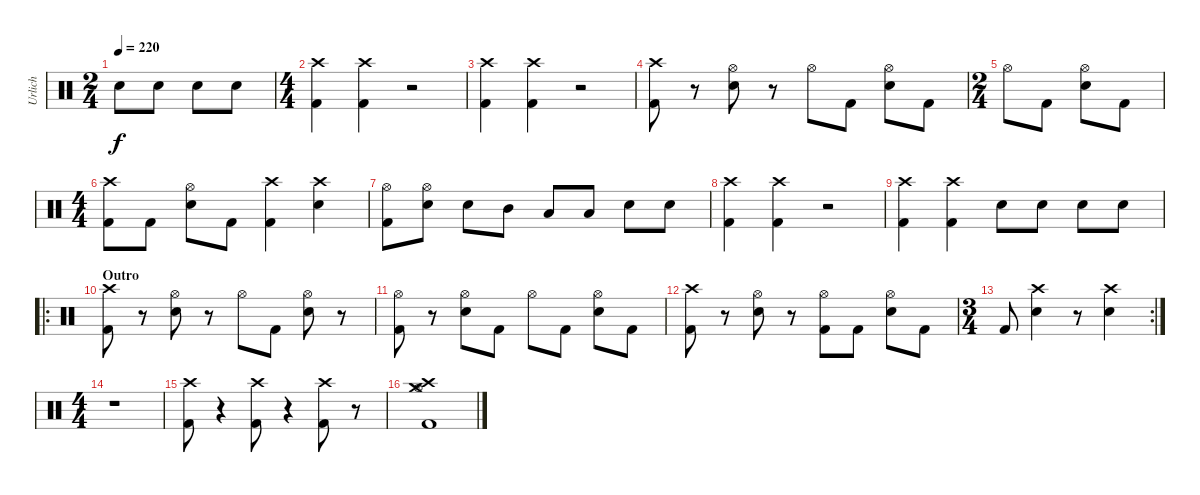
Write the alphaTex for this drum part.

\track ("Urlich" "Urlich") {instrument percussion}
\staff {score}
\articulation defaults
\ts (2 4)
\tempo 220
\clef neutral
\ks c "Snare (hit) 2".8{dy f} "Snare (hit) 2".8 "Snare (hit) 2".8 "Snare (hit) 2".8
|
\ts (4 4)
("Crash high (hit)" "Kick (hit) 2").4 ("Crash high (hit)" "Kick (hit) 2").4 r.2 |
("Crash high (hit)" "Kick (hit) 2").4 ("Crash high (hit)" "Kick (hit) 2").4 r.2 |
("Crash high (hit)" "Kick (hit) 2").8 r.8 ("Hi-Hat (open)" "Snare (hit) 2").8 r.8 "Hi-Hat (open)".8 "Kick (hit) 2".8 ("Snare (hit) 2" "Hi-Hat (open)").8 "Kick (hit) 2".8 |
\ts (2 4)
"Hi-Hat (open)".8 "Kick (hit) 2".8 ("Hi-Hat (open)" "Snare (hit) 2").8 "Kick (hit) 2".8 |
\ts (4 4)
("Crash high (hit)" "Kick (hit) 2").8 "Kick (hit) 2".8 ("Hi-Hat (open)" "Snare (hit) 2").8 "Kick (hit) 2".8 ("Crash high (hit)" "Kick (hit) 2").4 ("Crash high (hit)" "Snare (hit) 2").4 |
("Hi-Hat (open)" "Kick (hit) 2").8 ("Hi-Hat (open)" "Snare (hit) 2").8 "Snare (hit) 2".8 "Mid Tom (hit)".8 "Low Tom (hit)".8 "Low Tom (hit)".8 "Snare (hit) 2".8 "Snare (hit) 2".8 |
("Crash high (hit)" "Kick (hit) 2").4 ("Crash high (hit)" "Kick (hit) 2").4 r.2 |
("Crash high (hit)" "Kick (hit) 2").4 ("Crash high (hit)" "Kick (hit) 2").4 "Snare (hit) 2".8 "Snare (hit) 2".8 "Snare (hit) 2".8 "Snare (hit) 2".8 |
\ro
\section ("" "Outro")
("Crash high (hit)" "Kick (hit) 2").8 r.8 ("Hi-Hat (open)" "Snare (hit) 2").8 r.8 "Hi-Hat (open)".8 "Kick (hit) 2".8 ("Hi-Hat (open)" "Snare (hit) 2").8 r.8 |
("Hi-Hat (open)" "Kick (hit) 2").8 r.8 ("Hi-Hat (open)" "Snare (hit) 2").8 "Kick (hit) 2".8 "Hi-Hat (open)".8 "Kick (hit) 2".8 ("Hi-Hat (open)" "Snare (hit) 2").8 "Kick (hit) 2".8 |
("Crash high (hit)" "Kick (hit) 2").8 r.8 ("Hi-Hat (open)" "Snare (hit) 2").8 r.8 ("Hi-Hat (open)" "Kick (hit) 2").8 "Kick (hit) 2".8 ("Hi-Hat (open)" "Snare (hit) 2").8 "Kick (hit) 2".8 |
\rc 2
\ts (3 4)
"Kick (hit) 2".8 ("Crash high (hit)" "Snare (hit) 2").4 r.8 ("Crash high (hit)" "Snare (hit) 2").4 |
\ts (4 4)
r.1 |
("Crash high (hit)" "Kick (hit) 2").8 r.4 ("Crash high (hit)" "Kick (hit) 2").8 r.4 ("Crash high (hit)" "Kick (hit) 2").8 r.8 |
("Crash high (hit)" "Crash medium (hit)" "Hi-Hat (open)" "Kick (hit) 2").1
